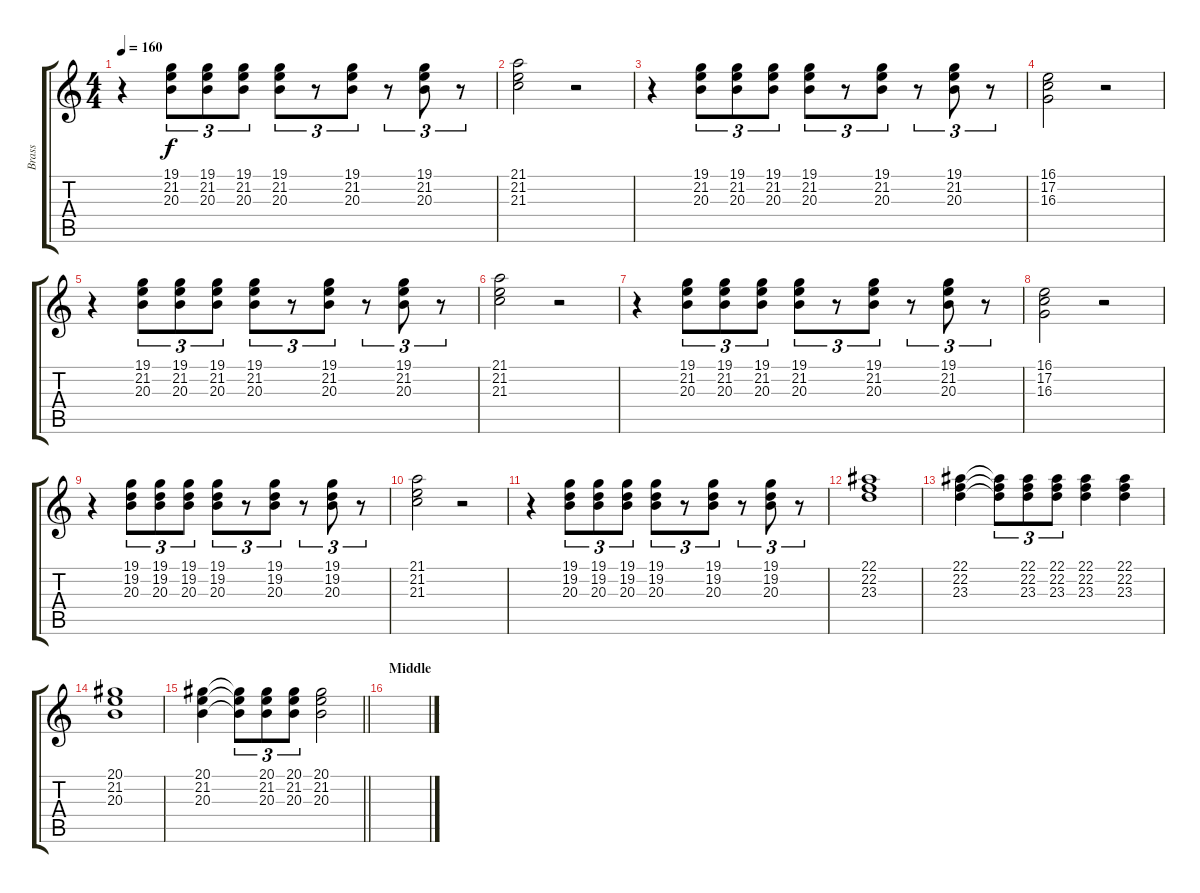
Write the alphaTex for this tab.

\track ("Brass" "Brass") {instrument brasssection}
\staff {score tabs}
\tuning (C4 G3 Eb3 Bb2 F2 C2) {hide}
\ts (4 4)
\tempo 160
\clef g2
\ks c
r.4{dy f} (19.1 21.2 20.3).8{tu (3 2)} (19.1 21.2 20.3).8{tu (3 2)} (19.1 21.2 20.3).8{tu (3 2)} (19.1 21.2 20.3).8{tu (3 2)} r.8{tu (3 2)} (19.1 21.2 20.3).8{tu (3 2)} r.8{tu (3 2)} (19.1 21.2 20.3).8{tu (3 2)} r.8{tu (3 2)} |
(21.1 21.2 21.3).2 r.2 |
r.4 (19.1 21.2 20.3).8{tu (3 2)} (19.1 21.2 20.3).8{tu (3 2)} (19.1 21.2 20.3).8{tu (3 2)} (19.1 21.2 20.3).8{tu (3 2)} r.8{tu (3 2)} (19.1 21.2 20.3).8{tu (3 2)} r.8{tu (3 2)} (19.1 21.2 20.3).8{tu (3 2)} r.8{tu (3 2)} |
(16.1 17.2 16.3).2 r.2 |
r.4 (19.1 21.2 20.3).8{tu (3 2)} (19.1 21.2 20.3).8{tu (3 2)} (19.1 21.2 20.3).8{tu (3 2)} (19.1 21.2 20.3).8{tu (3 2)} r.8{tu (3 2)} (19.1 21.2 20.3).8{tu (3 2)} r.8{tu (3 2)} (19.1 21.2 20.3).8{tu (3 2)} r.8{tu (3 2)} |
(21.1 21.2 21.3).2 r.2 |
r.4 (19.1 21.2 20.3).8{tu (3 2)} (19.1 21.2 20.3).8{tu (3 2)} (19.1 21.2 20.3).8{tu (3 2)} (19.1 21.2 20.3).8{tu (3 2)} r.8{tu (3 2)} (19.1 21.2 20.3).8{tu (3 2)} r.8{tu (3 2)} (19.1 21.2 20.3).8{tu (3 2)} r.8{tu (3 2)} |
(16.1 17.2 16.3).2 r.2 |
r.4 (19.1 19.2 20.3).8{tu (3 2)} (19.1 19.2 20.3).8{tu (3 2)} (19.1 19.2 20.3).8{tu (3 2)} (19.1 19.2 20.3).8{tu (3 2)} r.8{tu (3 2)} (19.1 19.2 20.3).8{tu (3 2)} r.8{tu (3 2)} (19.1 19.2 20.3).8{tu (3 2)} r.8{tu (3 2)} |
(21.1 21.2 21.3).2 r.2 |
r.4 (19.1 19.2 20.3).8{tu (3 2)} (19.1 19.2 20.3).8{tu (3 2)} (19.1 19.2 20.3).8{tu (3 2)} (19.1 19.2 20.3).8{tu (3 2)} r.8{tu (3 2)} (19.1 19.2 20.3).8{tu (3 2)} r.8{tu (3 2)} (19.1 19.2 20.3).8{tu (3 2)} r.8{tu (3 2)} |
(22.1 22.2 23.3).1 |
(22.1 22.2 23.3).4 (22.1{t} 22.2{t} 23.3{t}).8{tu (3 2)} (22.1 22.2 23.3).8{tu (3 2)} (22.1 22.2 23.3).8{tu (3 2)} (22.1 22.2 23.3).4 (22.1 22.2 23.3).4 |
(20.1 21.2 20.3).1 |
\barLineRight lightlight
(20.1 21.2 20.3).4 (20.1{t} 21.2{t} 20.3{t}).8{tu (3 2)} (20.1 21.2 20.3).8{tu (3 2)} (20.1 21.2 20.3).8{tu (3 2)} (20.1 21.2 20.3).2 |
\section ("" "Middle")
